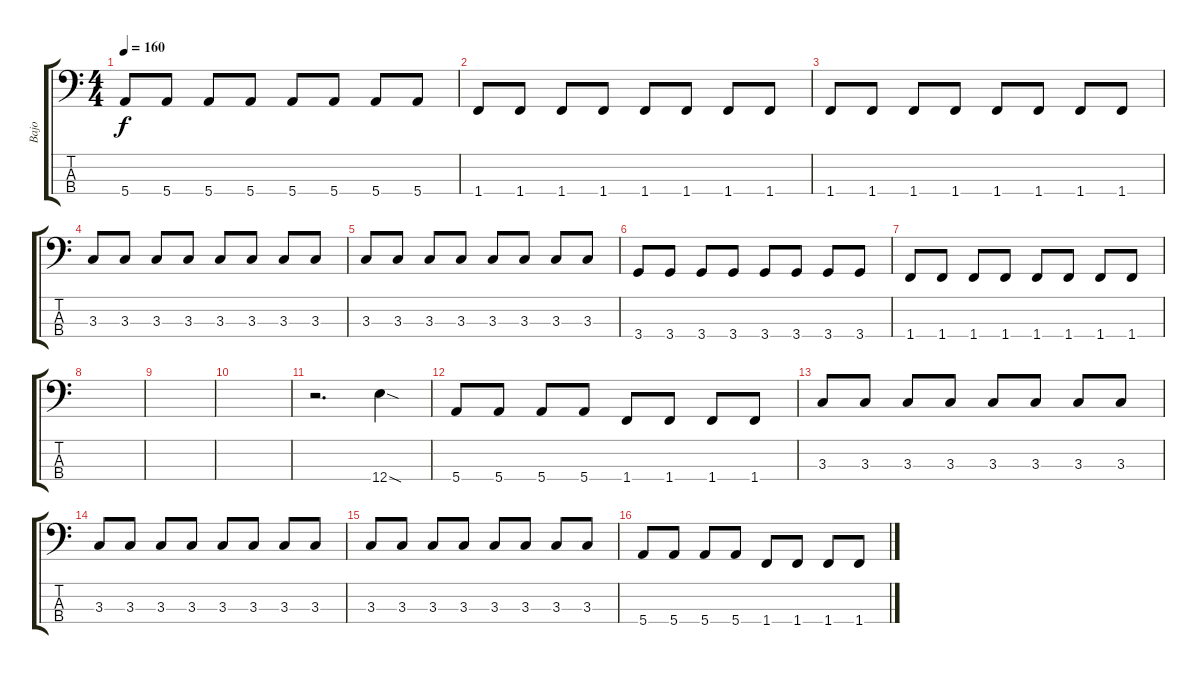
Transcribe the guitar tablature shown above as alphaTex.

\track ("Bajo" "Bajo") {instrument electricbasspick}
\staff {score tabs}
\tuning (G2 D2 A1 E1) {hide}
\ts (4 4)
\tempo 160
\clef f4
\ks c
5.4.8{dy f} 5.4.8 5.4.8 5.4.8 5.4.8 5.4.8 5.4.8 5.4.8 |
1.4.8 1.4.8 1.4.8 1.4.8 1.4.8 1.4.8 1.4.8 1.4.8 |
1.4.8 1.4.8 1.4.8 1.4.8 1.4.8 1.4.8 1.4.8 1.4.8 |
3.3.8 3.3.8 3.3.8 3.3.8 3.3.8 3.3.8 3.3.8 3.3.8 |
3.3.8 3.3.8 3.3.8 3.3.8 3.3.8 3.3.8 3.3.8 3.3.8 |
3.4.8 3.4.8 3.4.8 3.4.8 3.4.8 3.4.8 3.4.8 3.4.8 |
1.4.8 1.4.8 1.4.8 1.4.8 1.4.8 1.4.8 1.4.8 1.4.8 |
|
|
|
r.2{d} 12.4{sod}.4 |
5.4.8 5.4.8 5.4.8 5.4.8 1.4.8 1.4.8 1.4.8 1.4.8 |
3.3.8 3.3.8 3.3.8 3.3.8 3.3.8 3.3.8 3.3.8 3.3.8 |
3.3.8 3.3.8 3.3.8 3.3.8 3.3.8 3.3.8 3.3.8 3.3.8 |
3.3.8 3.3.8 3.3.8 3.3.8 3.3.8 3.3.8 3.3.8 3.3.8 |
5.4.8 5.4.8 5.4.8 5.4.8 1.4.8 1.4.8 1.4.8 1.4.8
